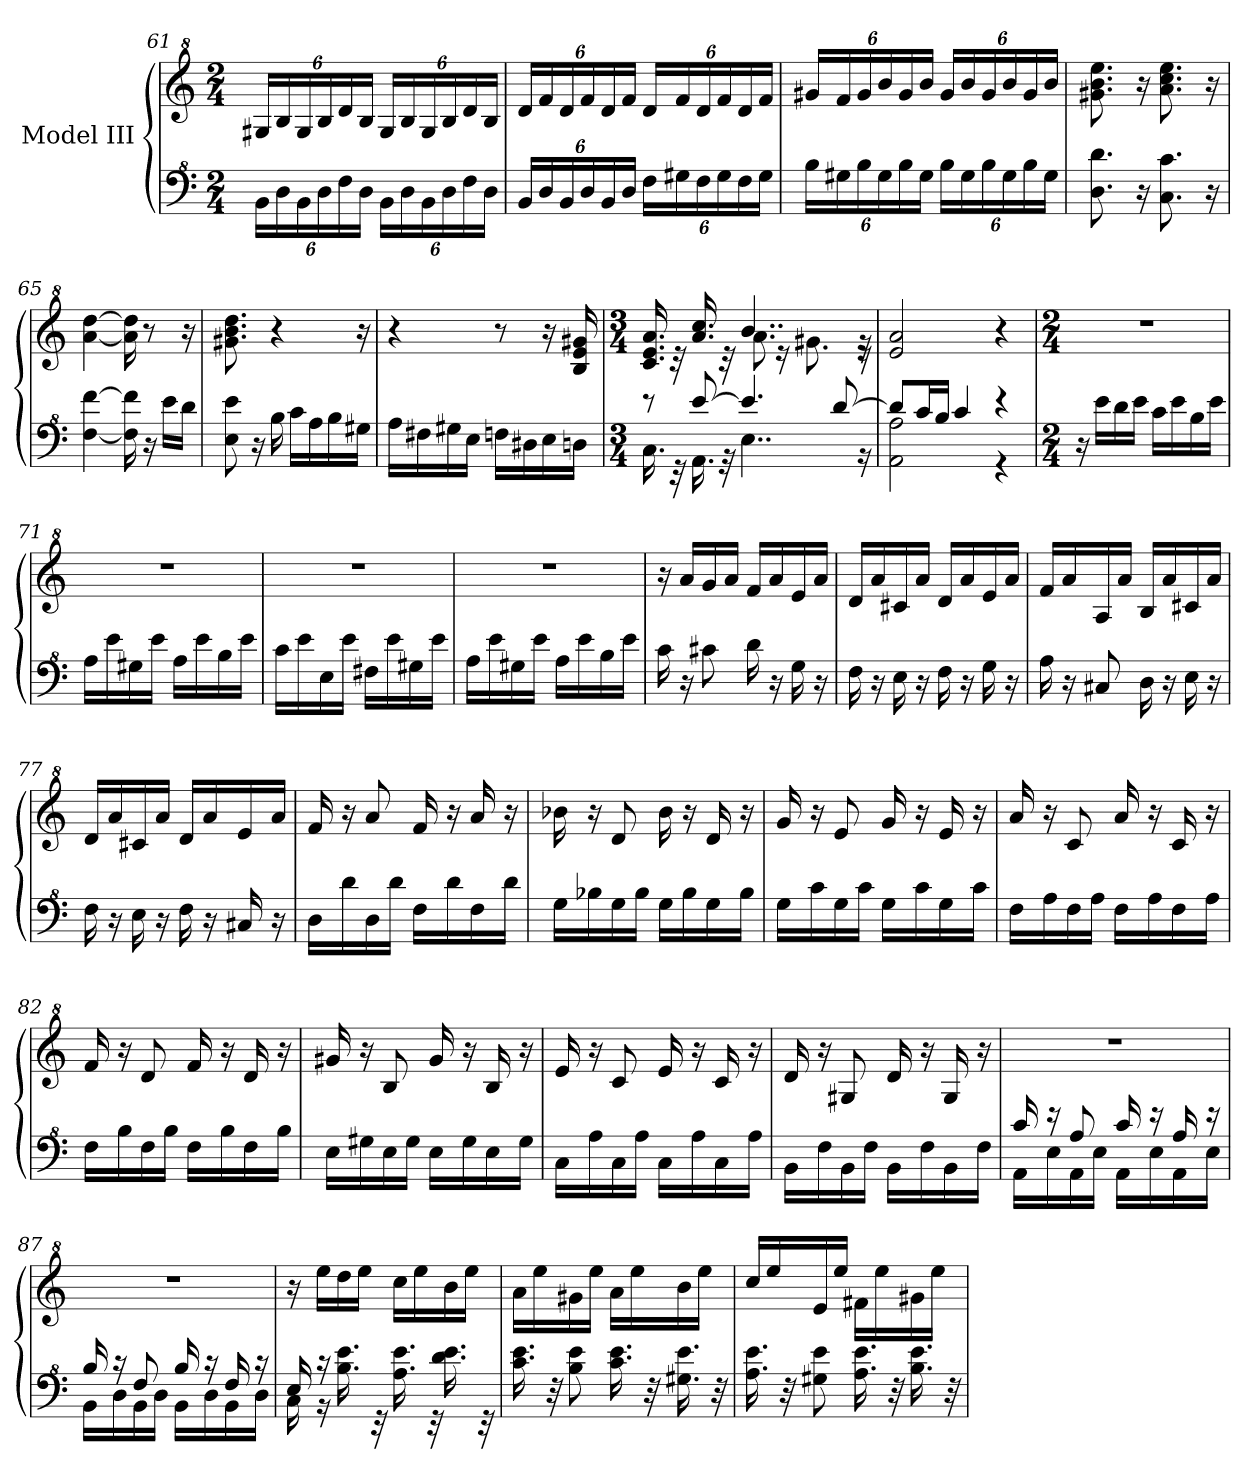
**kern	**kern
*part1	*part1
*staff2	*staff1
*I"Model III	*
*clefF^4	*clefG^2
*k[]	*k[]
*M2/4	*M2/4
*Xbrackettup	*Xbrackettup
=61	=61
24B\LL	24g#X/LL
24d\	24b/
24B\	24g#/
24d\	24b/
24f\	24dd/
24d\JJ	24b/JJ
24B\LL	24g#/LL
24d\	24b/
24B\	24g#/
24d\	24b/
24f\	24dd/
24d\JJ	24b/JJ
=62	=62
24B/LL	24dd/LL
24d/	24ff/
24B/	24dd/
24d/	24ff/
24B/	24dd/
24d/JJ	24ff/JJ
*	*MM72
24f\LL	24dd/LL
24g#X\	24ff/
24f\	24dd/
24g#\	24ff/
24f\	24dd/
24g#\JJ	24ff/JJ
!!LO:LB:g=z
=63	=63
*	*MM66
24b\LL	24gg#X/LL
24g#X\	24ff/
24b\	24gg#/
24g#\	24bb/
24b\	24gg#/
24g#\JJ	24bb/JJ
*	*MM60
24b\LL	24gg#/LL
24g#\	24bb/
24b\	24gg#/
*	*MM50
24g#\	24bb/
24b\	24gg#/
*	*MM40
24g#\JJ	24bb/JJ
=64	=64
*	*MM60
8.d\ 8.dd\	8.gg#X\ 8.bb\ 8.eee\
16r	16r
8.c\ 8.cc\	8.aa\ 8.ccc\ 8.eee\
16r	16r
=65	=65
[4f\ [4ff\	[4aa\ [4ddd\
16f\] 16ff\]	16aa\] 16ddd\]
16r	8r
16ee\LL	.
16dd\JJ	16r
=66	=66
*	*MM50
8e\ 8ee\	8.gg#X\ 8.bb\ 8.ddd\
16r	.
*	*MM69
16b\	4r
16cc\LL	.
16a\	.
16b\	.
16g#X\JJ	16r
!!LO:LB:g=z
=67	=67
16a\LL	4r
16f#X\	.
16g#X\	.
16e\JJ	.
*	*MM58
16fn\LL	8r
16d#X\	.
*	*MM42
16e\	16r
16dn\JJ	16b/ 16ee/ 16gg#X/
=68	=68
*M3/4	*M3/4
*^	*^
8r	16.c\	16.cc/ 16.ee/ 16.aa/	4ryy
.	32r	32rcc	.
[8ee/	16.A\	16.aa/ 16.ccc/	.
.	32r	32rcc	.
*	*	*MM46	*
4.ee/]	4..e\	4..bb/	8.aa\
.	.	.	16r
.	.	.	8.gg#X\
[8dd/	.	.	.
.	16r	16rgg	16r
*	*	*v	*v
=69	=69	=69
*	*	*MM40
8dd/L]	2A\ 2a\	2ee/ 2aa/
16cc/L	.	.
16b/JJ	.	.
4cc/	.	.
4r	4r	4r
*v	*v	*
!!LO:LB:g=z
=70	=70
*M2/4	*M2/4
*	*MM108
16r	2r
16ee\LL	.
16dd\	.
16ee\JJ	.
16cc\LL	.
16ee\	.
16b\	.
16ee\JJ	.
=71	=71
16a\LL	2r
16ee\	.
16g#X\	.
16ee\JJ	.
16a\LL	.
16ee\	.
16b\	.
16ee\JJ	.
=72	=72
16cc\LL	2r
16ee\	.
16e\	.
16ee\JJ	.
16f#X\LL	.
16ee\	.
16g#X\	.
16ee\JJ	.
=73	=73
16a\LL	2r
16ee\	.
16g#X\	.
16ee\JJ	.
16a\LL	.
16ee\	.
16b\	.
16ee\JJ	.
!!LO:LB:g=z
=74	=74
16cc\	16r
16r	16aa/LL
8cc#X\	16gg/
.	16aa/JJ
16dd\	16ff/LL
16r	16aa/
16g\	16ee/
16r	16aa/JJ
=75	=75
16f\	16dd/LL
16r	16aa/
16e\	16cc#X/
16r	16aa/JJ
16f\	16dd/LL
16r	16aa/
16g\	16ee/
16r	16aa/JJ
=76	=76
16a\	16ff/LL
16r	16aa/
8c#X/	16a/
.	16aa/JJ
16d\	16b/LL
16r	16aa/
16e\	16cc#X/
16r	16aa/JJ
=77	=77
16f\	16dd/LL
16r	16aa/
16e\	16cc#X/
16r	16aa/JJ
16f\	16dd/LL
16r	16aa/
16c#X/	16ee/
16r	16aa/JJ
!!LO:PB:g=z
=78	=78
16d\LL	16ff/
16dd\	16r
16d\	8aa/
16dd\JJ	.
16f\LL	16ff/
16dd\	16r
16f\	16aa/
16dd\JJ	16r
=79	=79
16g\LL	16bb-X\
16b-X\	16r
16g\	8dd/
16b-\JJ	.
16g\LL	16bb-\
16b-\	16r
16g\	16dd/
16b-\JJ	16r
=80	=80
16g\LL	16gg/
16cc\	16r
16g\	8ee/
16cc\JJ	.
16g\LL	16gg/
16cc\	16r
16g\	16ee/
16cc\JJ	16r
=81	=81
16f\LL	16aa/
16a\	16r
16f\	8cc/
16a\JJ	.
16f\LL	16aa/
16a\	16r
16f\	16cc/
16a\JJ	16r
!!LO:LB:g=z
=82	=82
16f\LL	16ff/
16b\	16r
16f\	8dd/
16b\JJ	.
16f\LL	16ff/
16b\	16r
16f\	16dd/
16b\JJ	16r
=83	=83
16e\LL	16gg#X/
16g#X\	16r
16e\	8b/
16g#\JJ	.
16e\LL	16gg#/
16g#\	16r
16e\	16b/
16g#\JJ	16r
=84	=84
16c\LL	16ee/
16a\	16r
16c\	8cc/
16a\JJ	.
16c\LL	16ee/
16a\	16r
16c\	16cc/
16a\JJ	16r
=85	=85
16B\LL	16dd/
16f\	16r
16B\	8g#X/
16f\JJ	.
16B\LL	16dd/
16f\	16r
16B\	16g#/
16f\JJ	16r
!!LO:LB:g=z
=86	=86
*^	*
16cc/	16A\LL	2r
16r	16e\	.
8a/	16A\	.
.	16e\JJ	.
16cc/	16A\LL	.
16r	16e\	.
16a/	16A\	.
16r	16e\JJ	.
=87	=87	=87
16b/	16B\LL	2r
16r	16d\	.
8f/	16B\	.
.	16d\JJ	.
16b/	16B\LL	.
16r	16d\	.
16f/	16B\	.
16r	16d\JJ	.
=88	=88	=88
16e/	16c\	16r
16r	16r	16eee\LL
16.b\ 16.ee\	4.ryy	16ddd\
.	.	16eee\JJ
32rE	.	.
16.a\ 16.ee\	.	16ccc\LL
.	.	16eee\
32rE	.	.
16.dd\ 16.ee\	.	16bb\
.	.	16eee\JJ
32rE	.	.
*v	*v	*
=89	=89
16.cc\ 16.ee\	16aa\LL
.	16eee\
32r	.
8b\ 8ee\	16gg#X\
.	16eee\JJ
16.cc\ 16.ee\	16aa\LL
.	16eee\
32r	.
16.g#X\ 16.ee\	16bb\
.	16eee\JJ
32r	.
!!LO:LB:g=z
=90	=90
16.a\ 16.ee\	16ccc/LL
.	16eee/
32r	.
8g#X\ 8ee\	16ee/
.	16eee/JJ
16.a\ 16.ee\	16ff#X\LL
.	16eee\
32r	.
16.b\ 16.ee\	16gg#X\
.	16eee\JJ
32r	.
=	=
*-	*-
